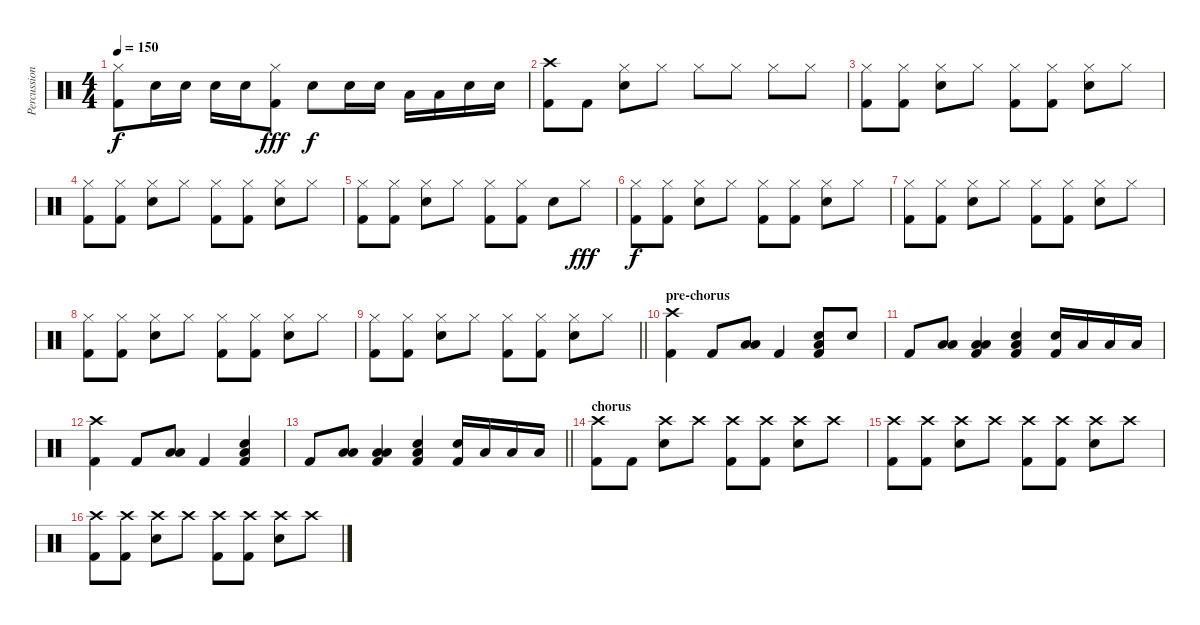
\track ("Percussions" "Percussion") {instrument percussion}
\staff {score}
\articulation defaults
\ts (4 4)
\tempo 150
\clef neutral
\ks c
("Hi-Hat (closed)" "Kick (hit) 2").8{dy f} "Snare (hit) 2".16 "Snare (hit) 2".16 "Snare (hit) 2".16 "Snare (hit) 2".16 ("Hi-Hat (closed)" "Kick (hit) 2").8{dy fff} "Snare (hit) 2".8{dy f} "Snare (hit) 2".16 "Snare (hit) 2".16 "Low Tom (hit)".16 "Low Tom (hit)".16 "Snare (hit) 2".16 "Snare (hit) 2".16 |
("Crash high (hit)" "Kick (hit) 2").8 "Kick (hit) 2".8 ("Hi-Hat (closed)" "Snare (hit) 2").8 "Hi-Hat (closed)".8 "Hi-Hat (closed)".8 "Hi-Hat (closed)".8 "Hi-Hat (closed)".8 "Hi-Hat (closed)".8 |
("Hi-Hat (closed)" "Kick (hit) 2").8 ("Hi-Hat (closed)" "Kick (hit) 2").8 ("Hi-Hat (closed)" "Snare (hit) 2").8 "Hi-Hat (closed)".8 ("Hi-Hat (closed)" "Kick (hit) 2").8 ("Hi-Hat (closed)" "Kick (hit) 2").8 ("Hi-Hat (closed)" "Snare (hit) 2").8 "Hi-Hat (closed)".8 |
("Hi-Hat (closed)" "Kick (hit) 2").8 ("Hi-Hat (closed)" "Kick (hit) 2").8 ("Hi-Hat (closed)" "Snare (hit) 2").8 "Hi-Hat (closed)".8 ("Hi-Hat (closed)" "Kick (hit) 2").8 ("Hi-Hat (closed)" "Kick (hit) 2").8 ("Hi-Hat (closed)" "Snare (hit) 2").8 "Hi-Hat (closed)".8 |
("Hi-Hat (closed)" "Kick (hit) 2").8 ("Hi-Hat (closed)" "Kick (hit) 2").8 ("Hi-Hat (closed)" "Snare (hit) 2").8 "Hi-Hat (closed)".8 ("Hi-Hat (closed)" "Kick (hit) 2").8 ("Hi-Hat (closed)" "Kick (hit) 2").8 "Snare (hit) 2".8 "Hi-Hat (closed)".8{dy fff} |
("Hi-Hat (closed)" "Kick (hit) 2").8{dy f} ("Hi-Hat (closed)" "Kick (hit) 2").8 ("Hi-Hat (closed)" "Snare (hit) 2").8 "Hi-Hat (closed)".8 ("Hi-Hat (closed)" "Kick (hit) 2").8 ("Hi-Hat (closed)" "Kick (hit) 2").8 ("Hi-Hat (closed)" "Snare (hit) 2").8 "Hi-Hat (closed)".8 |
("Hi-Hat (closed)" "Kick (hit) 2").8 ("Hi-Hat (closed)" "Kick (hit) 2").8 ("Hi-Hat (closed)" "Snare (hit) 2").8 "Hi-Hat (closed)".8 ("Hi-Hat (closed)" "Kick (hit) 2").8 ("Hi-Hat (closed)" "Kick (hit) 2").8 ("Hi-Hat (closed)" "Snare (hit) 2").8 "Hi-Hat (closed)".8 |
("Hi-Hat (closed)" "Kick (hit) 2").8 ("Hi-Hat (closed)" "Kick (hit) 2").8 ("Hi-Hat (closed)" "Snare (hit) 2").8 "Hi-Hat (closed)".8 ("Hi-Hat (closed)" "Kick (hit) 2").8 ("Hi-Hat (closed)" "Kick (hit) 2").8 ("Hi-Hat (closed)" "Snare (hit) 2").8 "Hi-Hat (closed)".8 |
\barLineRight lightlight
("Hi-Hat (closed)" "Kick (hit) 2").8 ("Hi-Hat (closed)" "Kick (hit) 2").8 ("Hi-Hat (closed)" "Snare (hit) 2").8 "Hi-Hat (closed)".8 ("Hi-Hat (closed)" "Kick (hit) 2").8 ("Hi-Hat (closed)" "Kick (hit) 2").8 ("Hi-Hat (closed)" "Snare (hit) 2").8 "Hi-Hat (closed)".8 |
\section ("" "pre-chorus")
("Crash high (hit)" "Kick (hit) 2").4 "Kick (hit) 2".8 ("Low Tom (hit)" "Low Floor Tom (hit)").8 "Kick (hit) 2".4 ("Snare (hit) 2" "Low Floor Tom (hit)" "Kick (hit) 2").8 "Snare (hit) 2".8 |
"Kick (hit) 2".8 ("Low Tom (hit)" "Low Floor Tom (hit)").8 ("Low Tom (hit)" "Low Floor Tom (hit)" "Kick (hit) 2").4 ("Snare (hit) 2" "Low Floor Tom (hit)" "Kick (hit) 2").4 ("Snare (hit) 2" "Kick (hit) 2").16 "Low Tom (hit)".16 "Low Floor Tom (hit)".16 "Low Floor Tom (hit)".16 |
("Crash high (hit)" "Kick (hit) 2").4 "Kick (hit) 2".8 ("Low Tom (hit)" "Low Floor Tom (hit)").8 "Kick (hit) 2".4 ("Snare (hit) 2" "Low Floor Tom (hit)" "Kick (hit) 2").4 |
\barLineRight lightlight "Kick (hit) 2".8
("Low Tom (hit)" "Low Floor Tom (hit)").8 ("Low Tom (hit)" "Low Floor Tom (hit)" "Kick (hit) 2").4 ("Snare (hit) 2" "Low Floor Tom (hit)" "Kick (hit) 2").4 ("Snare (hit) 2" "Kick (hit) 2").16 "Low Tom (hit)".16 "Low Floor Tom (hit)".16 "Low Floor Tom (hit)".16 |
\section ("" "chorus")
("Crash high (hit)" "Kick (hit) 2").8 "Kick (hit) 2".8 ("Crash high (hit)" "Snare (hit) 2").8 "Crash high (hit)".8 ("Crash high (hit)" "Kick (hit) 2").8 ("Crash high (hit)" "Kick (hit) 2").8 ("Crash high (hit)" "Snare (hit) 2").8 "Crash high (hit)".8 |
("Crash high (hit)" "Kick (hit) 2").8 ("Crash high (hit)" "Kick (hit) 2").8 ("Crash high (hit)" "Snare (hit) 2").8 "Crash high (hit)".8 ("Crash high (hit)" "Kick (hit) 2").8 ("Crash high (hit)" "Kick (hit) 2").8 ("Crash high (hit)" "Snare (hit) 2").8 "Crash high (hit)".8 |
("Crash high (hit)" "Kick (hit) 2").8 ("Crash high (hit)" "Kick (hit) 2").8 ("Crash high (hit)" "Snare (hit) 2").8 "Crash high (hit)".8 ("Crash high (hit)" "Kick (hit) 2").8 ("Crash high (hit)" "Kick (hit) 2").8 ("Crash high (hit)" "Snare (hit) 2").8 "Crash high (hit)".8
